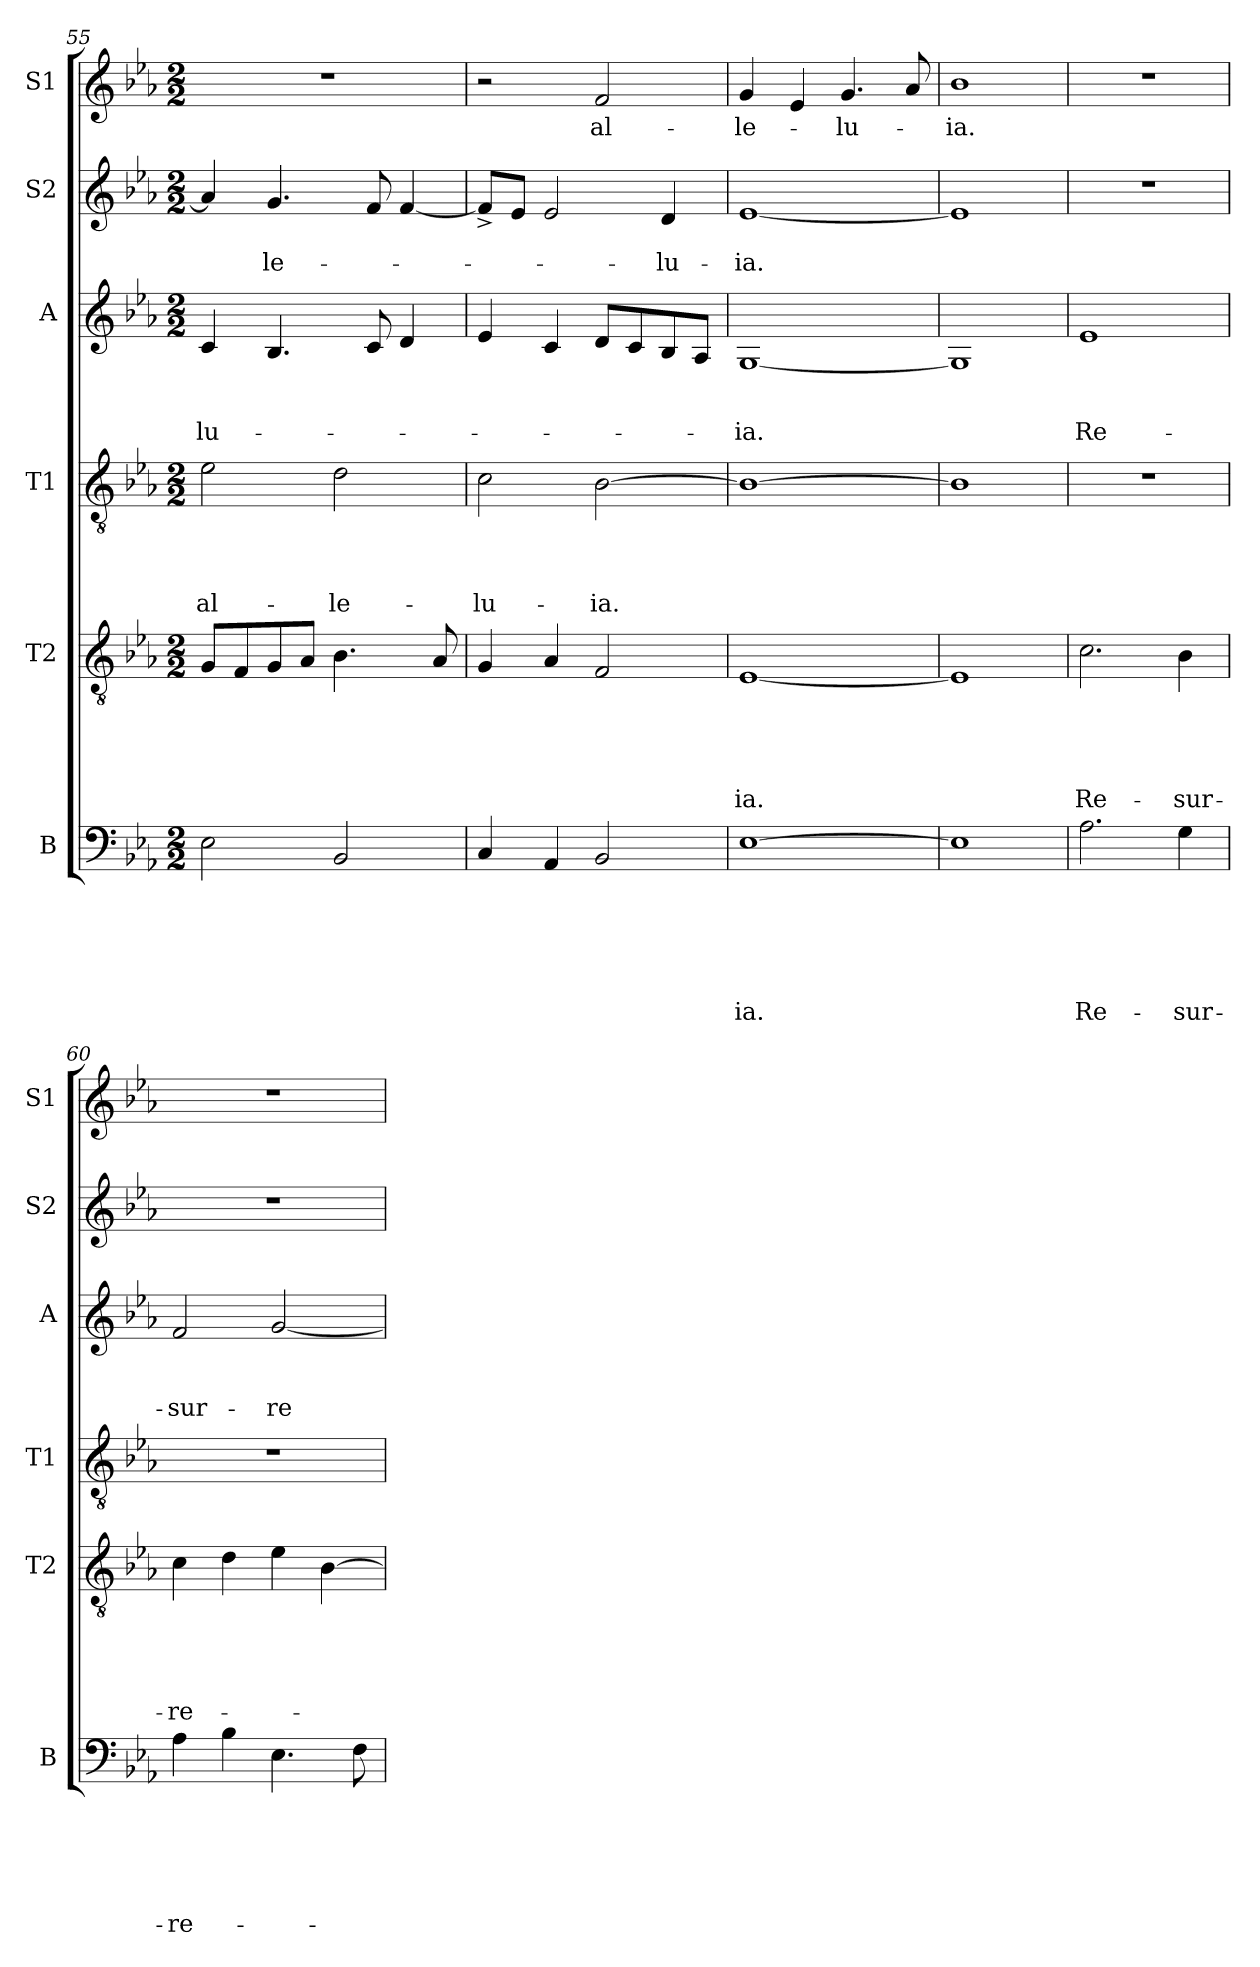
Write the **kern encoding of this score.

**kern	**text	**text	**text	**text	**text	**text	**kern	**text	**text	**text	**text	**text	**kern	**text	**text	**text	**text	**kern	**text	**text	**text	**kern	**text	**text	**kern	**text
*part6	*part6	*part6	*part6	*part6	*part6	*part6	*part5	*part5	*part5	*part5	*part5	*part5	*part4	*part4	*part4	*part4	*part4	*part3	*part3	*part3	*part3	*part2	*part2	*part2	*part1	*part1
*staff6	*staff6	*staff6	*staff6	*staff6	*staff6	*staff6	*staff5	*staff5	*staff5	*staff5	*staff5	*staff5	*staff4	*staff4	*staff4	*staff4	*staff4	*staff3	*staff3	*staff3	*staff3	*staff2	*staff2	*staff2	*staff1	*staff1
*I"B	*	*	*	*	*	*	*I"T2	*	*	*	*	*	*I"T1	*	*	*	*	*I"A	*	*	*	*I"S2	*	*	*I"S1	*
*I'B	*	*	*	*	*	*	*I'T2	*	*	*	*	*	*I'T1	*	*	*	*	*I'A	*	*	*	*I'S2	*	*	*I'S1	*
*clefF4	*	*	*	*	*	*	*clefGv2	*	*	*	*	*	*clefGv2	*	*	*	*	*clefG2	*	*	*	*clefG2	*	*	*clefG2	*
*k[b-e-a-]	*	*	*	*	*	*	*k[b-e-a-]	*	*	*	*	*	*k[b-e-a-]	*	*	*	*	*k[b-e-a-]	*	*	*	*k[b-e-a-]	*	*	*k[b-e-a-]	*
*E-:	*	*	*	*	*	*	*E-:	*	*	*	*	*	*E-:	*	*	*	*	*E-:	*	*	*	*E-:	*	*	*E-:	*
*M2/2	*	*	*	*	*	*	*M2/2	*	*	*	*	*	*M2/2	*	*	*	*	*M2/2	*	*	*	*M2/2	*	*	*M2/2	*
=55	=55	=55	=55	=55	=55	=55	=55	=55	=55	=55	=55	=55	=55	=55	=55	=55	=55	=55	=55	=55	=55	=55	=55	=55	=55	=55
!	!	!	!	!	!	!	!	!	!	!	!	!	!	!	!	!	!LO:LY:b	!	!	!	!LO:LY:b	!	!	!	!	!
2E-\	.	.	.	.	.	.	8G/L	.	.	.	.	.	2e-\	.	.	.	al-	4c/	.	.	-lu-	4a-/]	.	.	1r	.
.	.	.	.	.	.	.	8F/	.	.	.	.	.	.	.	.	.	.	.	.	.	.	.	.	.	.	.
!	!	!	!	!	!	!	!	!	!	!	!	!	!	!	!	!	!	!	!	!	!	!	!	!LO:LY:b	!	!
.	.	.	.	.	.	.	8G/	.	.	.	.	.	.	.	.	.	.	4.B-/	.	.	.	4.g/	.	-le-	.	.
.	.	.	.	.	.	.	8A-/J	.	.	.	.	.	.	.	.	.	.	.	.	.	.	.	.	.	.	.
!	!	!	!	!	!	!	!	!	!	!	!	!	!	!	!	!	!LO:LY:b	!	!	!	!	!	!	!	!	!
2BB-/	.	.	.	.	.	.	4.B-\	.	.	.	.	.	2d\	.	.	.	-le-	.	.	.	.	.	.	.	.	.
.	.	.	.	.	.	.	.	.	.	.	.	.	.	.	.	.	.	8c/	.	.	.	8f/	.	.	.	.
.	.	.	.	.	.	.	.	.	.	.	.	.	.	.	.	.	.	4d/	.	.	.	[<4f/	.	.	.	.
.	.	.	.	.	.	.	8A-/	.	.	.	.	.	.	.	.	.	.	.	.	.	.	.	.	.	.	.
=56	=56	=56	=56	=56	=56	=56	=56	=56	=56	=56	=56	=56	=56	=56	=56	=56	=56	=56	=56	=56	=56	=56	=56	=56	=56	=56
!	!	!	!	!	!	!	!	!	!	!	!	!	!	!	!	!	!LO:LY:b	!	!	!	!	!	!	!	!	!
4C/	.	.	.	.	.	.	4G/	.	.	.	.	.	2c\	.	.	.	-lu-	4e-/	.	.	.	8f^</L]	.	.	2r	.
.	.	.	.	.	.	.	.	.	.	.	.	.	.	.	.	.	.	.	.	.	.	8e-/J	.	.	.	.
4AA-/	.	.	.	.	.	.	4A-/	.	.	.	.	.	.	.	.	.	.	4c/	.	.	.	2e-/	.	.	.	.
!	!	!	!	!	!	!	!	!	!	!	!	!	!	!	!	!	!LO:LY:b	!	!	!	!	!	!	!	!	!LO:LY:b
2BB-/	.	.	.	.	.	.	2F/	.	.	.	.	.	[>2B-\	.	.	.	-ia.	8d/L	.	.	.	.	.	.	2f/	al-
.	.	.	.	.	.	.	.	.	.	.	.	.	.	.	.	.	.	8c/	.	.	.	.	.	.	.	.
!	!	!	!	!	!	!	!	!	!	!	!	!	!	!	!	!	!	!	!	!	!	!	!	!LO:LY:b	!	!
.	.	.	.	.	.	.	.	.	.	.	.	.	.	.	.	.	.	8B-/	.	.	.	4d/	.	-lu-	.	.
.	.	.	.	.	.	.	.	.	.	.	.	.	.	.	.	.	.	8A-/J	.	.	.	.	.	.	.	.
=57	=57	=57	=57	=57	=57	=57	=57	=57	=57	=57	=57	=57	=57	=57	=57	=57	=57	=57	=57	=57	=57	=57	=57	=57	=57	=57
!	!	!	!	!	!	!LO:LY:b	!	!	!	!	!	!LO:LY:b	!	!	!	!	!	!	!	!	!LO:LY:b	!	!	!LO:LY:b	!	!LO:LY:b
[>1E-	.	.	.	.	.	-ia.	[<1E-	.	.	.	.	-ia.	1B-_	.	.	.	.	[<1G	.	.	-ia.	[<1e-	.	-ia.	4g/	-le-
.	.	.	.	.	.	.	.	.	.	.	.	.	.	.	.	.	.	.	.	.	.	.	.	.	4e-/	.
!	!	!	!	!	!	!	!	!	!	!	!	!	!	!	!	!	!	!	!	!	!	!	!	!	!	!LO:LY:b
.	.	.	.	.	.	.	.	.	.	.	.	.	.	.	.	.	.	.	.	.	.	.	.	.	4.g/	-lu-
.	.	.	.	.	.	.	.	.	.	.	.	.	.	.	.	.	.	.	.	.	.	.	.	.	8a-/	.
=58	=58	=58	=58	=58	=58	=58	=58	=58	=58	=58	=58	=58	=58	=58	=58	=58	=58	=58	=58	=58	=58	=58	=58	=58	=58	=58
!	!	!	!	!	!	!	!	!	!	!	!	!	!	!	!	!	!	!	!	!	!	!	!	!	!	!LO:LY:b
1E-]	.	.	.	.	.	.	1E-]	.	.	.	.	.	1B-]	.	.	.	.	1G]	.	.	.	1e-]	.	.	1b-	-ia.
!!LO:LB:g=z
=59	=59	=59	=59	=59	=59	=59	=59	=59	=59	=59	=59	=59	=59	=59	=59	=59	=59	=59	=59	=59	=59	=59	=59	=59	=59	=59
!	!	!	!	!	!	!LO:LY:b	!	!	!	!	!	!LO:LY:b	!	!	!	!	!	!	!	!	!LO:LY:b	!	!	!	!	!
2.A-\	.	.	.	.	.	Re-	2.c\	.	.	.	.	Re-	1r	.	.	.	.	1e-	.	.	Re-	1r	.	.	1r	.
!	!	!	!	!	!	!LO:LY:b	!	!	!	!	!	!LO:LY:b	!	!	!	!	!	!	!	!	!	!	!	!	!	!
4G\	.	.	.	.	.	-sur-	4B-\	.	.	.	.	-sur-	.	.	.	.	.	.	.	.	.	.	.	.	.	.
=60	=60	=60	=60	=60	=60	=60	=60	=60	=60	=60	=60	=60	=60	=60	=60	=60	=60	=60	=60	=60	=60	=60	=60	=60	=60	=60
!	!	!	!	!	!	!LO:LY:b	!	!	!	!	!	!LO:LY:b	!	!	!	!	!	!	!	!	!LO:LY:b	!	!	!	!	!
4A-\	.	.	.	.	.	-re-	4c\	.	.	.	.	-re-	1r	.	.	.	.	2f/	.	.	-sur-	1r	.	.	1r	.
4B-\	.	.	.	.	.	.	4d\	.	.	.	.	.	.	.	.	.	.	.	.	.	.	.	.	.	.	.
!	!	!	!	!	!	!	!	!	!	!	!	!	!	!	!	!	!	!	!	!	!LO:LY:b	!	!	!	!	!
4.E-\	.	.	.	.	.	.	4e-\	.	.	.	.	.	.	.	.	.	.	[<2g/	.	.	-re-	.	.	.	.	.
.	.	.	.	.	.	.	[>4B-\	.	.	.	.	.	.	.	.	.	.	.	.	.	.	.	.	.	.	.
8F\	.	.	.	.	.	.	.	.	.	.	.	.	.	.	.	.	.	.	.	.	.	.	.	.	.	.
=	=	=	=	=	=	=	=	=	=	=	=	=	=	=	=	=	=	=	=	=	=	=	=	=	=	=
*-	*-	*-	*-	*-	*-	*-	*-	*-	*-	*-	*-	*-	*-	*-	*-	*-	*-	*-	*-	*-	*-	*-	*-	*-	*-	*-
